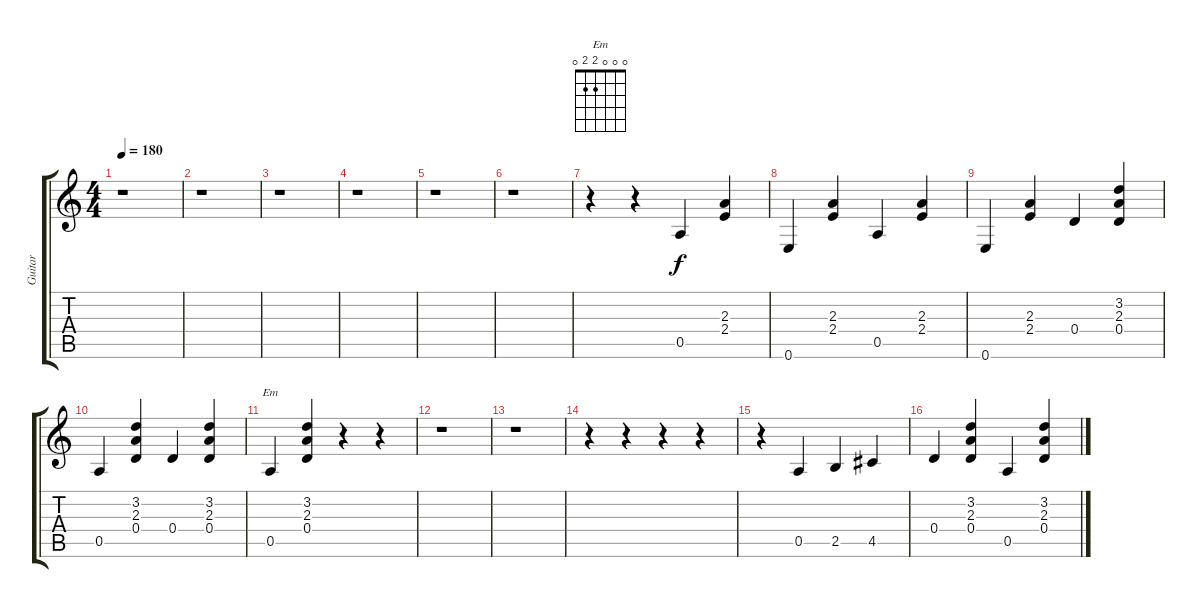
\track ("Guitar " "Guitar ") {instrument acousticguitarsteel}
\staff {score tabs}
\tuning (E4 B3 G3 D3 A2 E2) {hide}
\chord ("Em" 0 0 0 2 2 0)
\ts (4 4)
\tempo 180
\clef g2
\ks c
r.1{dy f} |
r.1 |
r.1 |
r.1 |
r.1 |
r.1 |
r.4 r.4 0.5.4 (2.3 2.4).4 |
0.6.4 (2.3 2.4).4 0.5.4 (2.3 2.4).4 |
0.6.4 (2.3 2.4).4 0.4.4 (3.2 2.3 0.4).4 |
0.5.4 (3.2 2.3 0.4).4 0.4.4 (3.2 2.3 0.4).4 |
0.5.4{ch "Em"} (3.2 2.3 0.4).4 r.4 r.4 |
r.1 |
r.1 |
r.4 r.4 r.4 r.4 |
r.4 0.5.4 2.5.4 4.5.4 |
0.4.4 (3.2 2.3 0.4).4 0.5.4 (3.2 2.3 0.4).4
